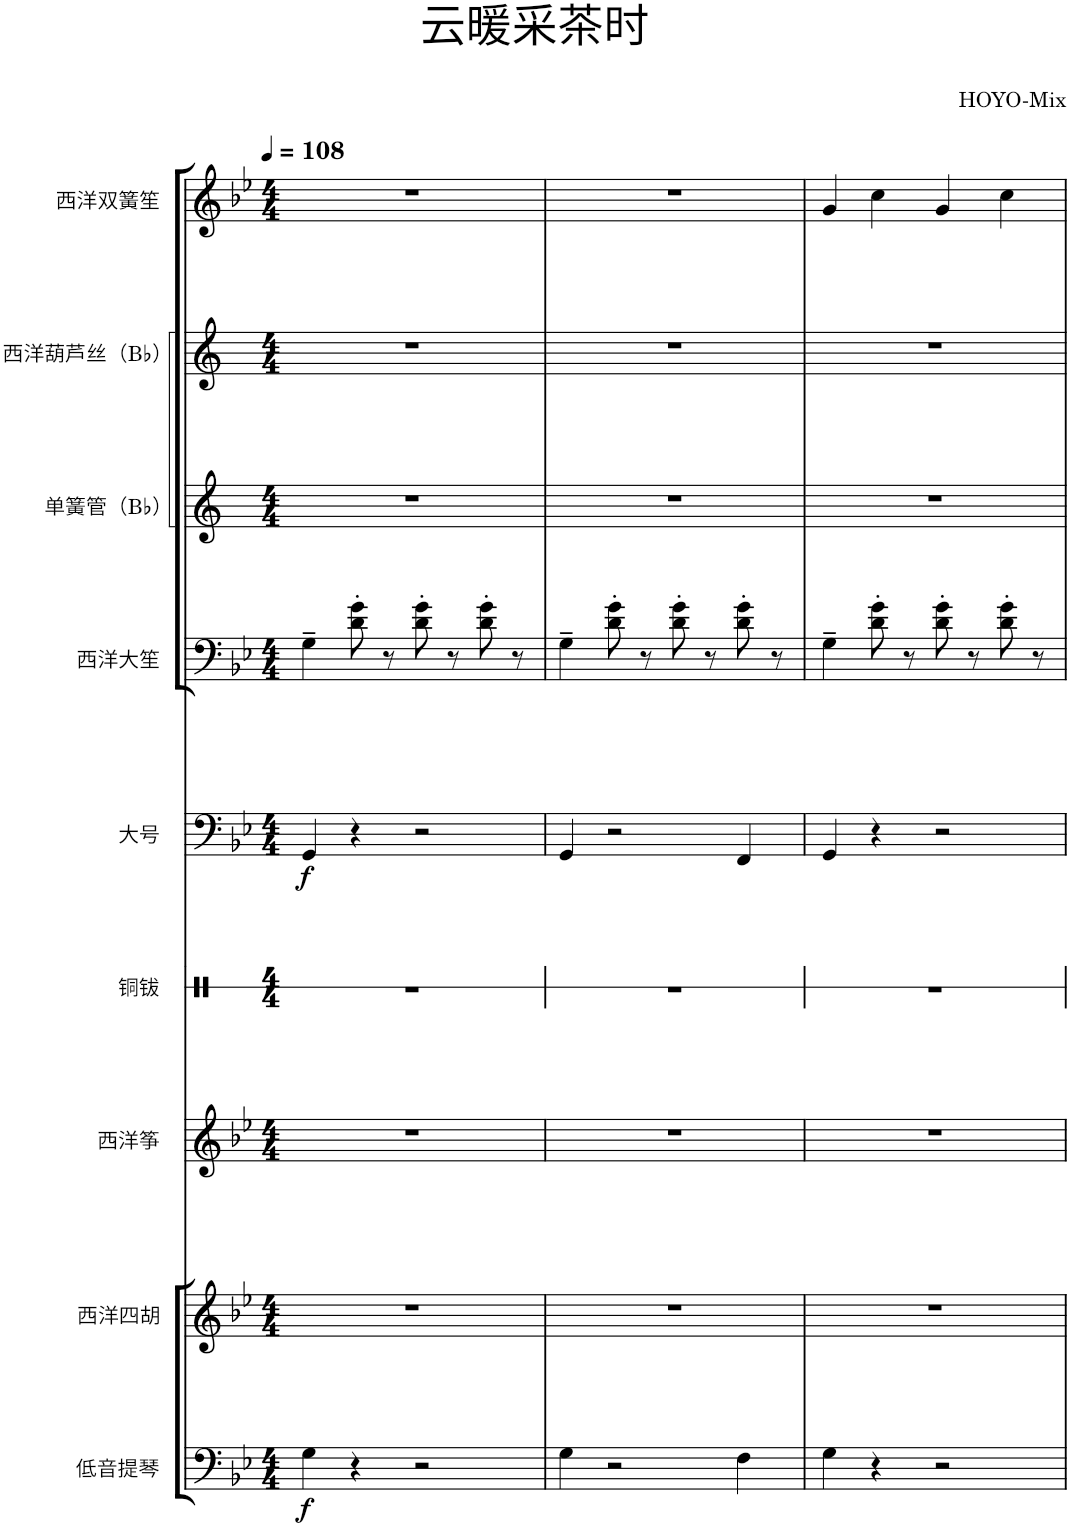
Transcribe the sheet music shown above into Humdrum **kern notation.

**kern	**dynam	**kern	**kern	**kern	**kern	**dynam	**kern	**kern	**kern	**kern
*part9	*part9	*part8	*part7	*part6	*part5	*part5	*part4	*part3	*part2	*part1
*staff9	*staff9	*staff8	*staff7	*staff6	*staff5	*staff5	*staff4	*staff3	*staff2	*staff1
*I"低音提琴	*	*I"西洋四胡	*I"西洋筝	*I"铜钹	*I"大号	*	*I"西洋大笙	*I"单簧管（Bb）	*I"西洋葫芦丝（Bb）	*I"西洋双簧笙
*	*	*	*	*stria1	*	*	*	*	*	*
*clefF4	*	*clefG2	*clefG2	*clefX	*clefF4	*	*clefF4	*clefG2	*clefG2	*clefG2
*Trd7c12	*	*	*	*	*	*	*	*Trd1c2	*Trd1c2	*
*k[b-e-]	*	*k[b-e-]	*k[b-e-]	*k[]	*k[b-e-]	*	*k[b-e-]	*k[]	*k[]	*k[b-e-]
*M4/4	*	*M4/4	*M4/4	*M4/4	*M4/4	*	*M4/4	*M4/4	*M4/4	*M4/4
*MM108	*	*MM108	*MM108	*MM108	*MM108	*	*MM108	*MM108	*MM108	*MM108
=1	=1	=1	=1	=1	=1	=1	=1	=1	=1	=1
!	!LO:DY:b	!	!	!	!	!LO:DY:b	!	!	!	!
4G\	f	1r	1r	1r	4GG/	f	4G~\	1r	1r	1r
4r	.	.	.	.	4r	.	8d\' 8g\'	.	.	.
.	.	.	.	.	.	.	8r	.	.	.
2r	.	.	.	.	2r	.	8d\' 8g\'	.	.	.
.	.	.	.	.	.	.	8r	.	.	.
.	.	.	.	.	.	.	8d\' 8g\'	.	.	.
.	.	.	.	.	.	.	8r	.	.	.
=2	=2	=2	=2	=2	=2	=2	=2	=2	=2	=2
4G\	.	1r	1r	1r	4GG/	.	4G~\	1r	1r	1r
2r	.	.	.	.	2r	.	8d\' 8g\'	.	.	.
.	.	.	.	.	.	.	8r	.	.	.
.	.	.	.	.	.	.	8d\' 8g\'	.	.	.
.	.	.	.	.	.	.	8r	.	.	.
4F\	.	.	.	.	4FF/	.	8d\' 8g\'	.	.	.
.	.	.	.	.	.	.	8r	.	.	.
=3	=3	=3	=3	=3	=3	=3	=3	=3	=3	=3
4G\	.	1r	1r	1r	4GG/	.	4G~\	1r	1r	4g/
4r	.	.	.	.	4r	.	8d\' 8g\'	.	.	4cc\
.	.	.	.	.	.	.	8r	.	.	.
2r	.	.	.	.	2r	.	8d\' 8g\'	.	.	4g/
.	.	.	.	.	.	.	8r	.	.	.
.	.	.	.	.	.	.	8d\' 8g\'	.	.	4cc\
.	.	.	.	.	.	.	8r	.	.	.
=	=	=	=	=	=	=	=	=	=	=
*-	*-	*-	*-	*-	*-	*-	*-	*-	*-	*-
